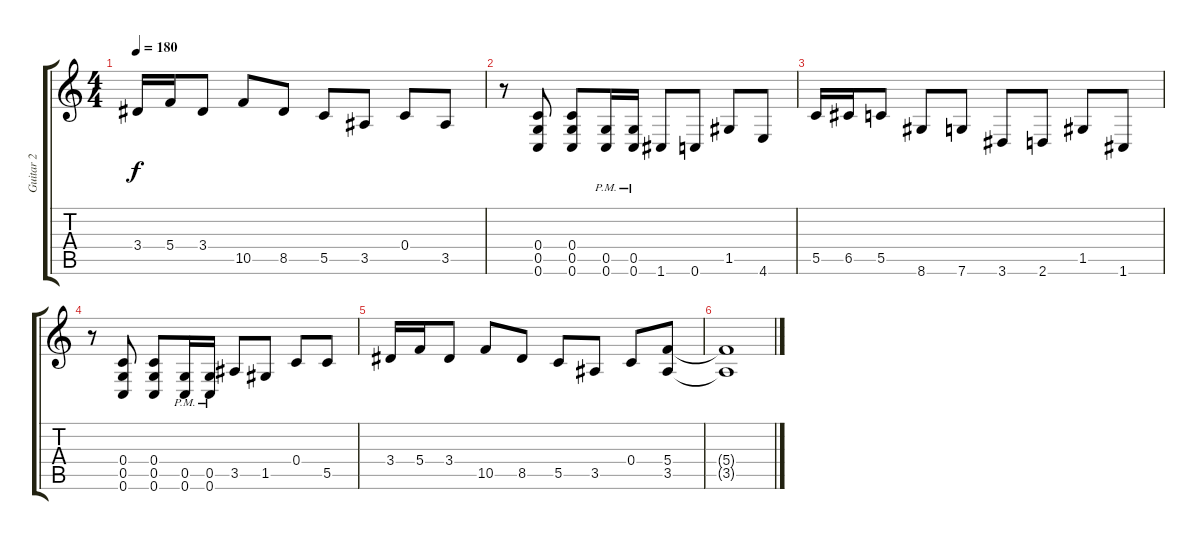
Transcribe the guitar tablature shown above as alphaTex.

\track ("Guitar 2" "Guitar 2") {instrument distortionguitar}
\staff {score tabs}
\tuning (D4 A3 F3 C3 G2 C2) {hide}
\ts (4 4)
\tempo 180
\clef g2
\ks c
3.4.16{dy f} 5.4.16 3.4.8 10.5.8 8.5.8 5.5.8 3.5.8 0.4.8 3.5.8 |
r.8 (0.4 0.5 0.6).8 (0.4 0.5 0.6).8 (0.5{pm} 0.6{pm}).16 (0.5{pm} 0.6{pm}).16 1.6.8 0.6.8 1.5.8 4.6.8 |
5.5.16 6.5.16 5.5.8 8.6.8 7.6.8 3.6.8 2.6.8 1.5.8 1.6.8 |
r.8 (0.4 0.5 0.6).8 (0.4 0.5 0.6).8 (0.5{pm} 0.6{pm}).16 (0.5{pm} 0.6{pm}).16 3.5.8 1.5.8 0.4.8 5.5.8 |
3.4.16 5.4.16 3.4.8 10.5.8 8.5.8 5.5.8 3.5.8 0.4.8 (5.4 3.5).8 |
(5.4{t} 3.5{t}).1{volume 0}
